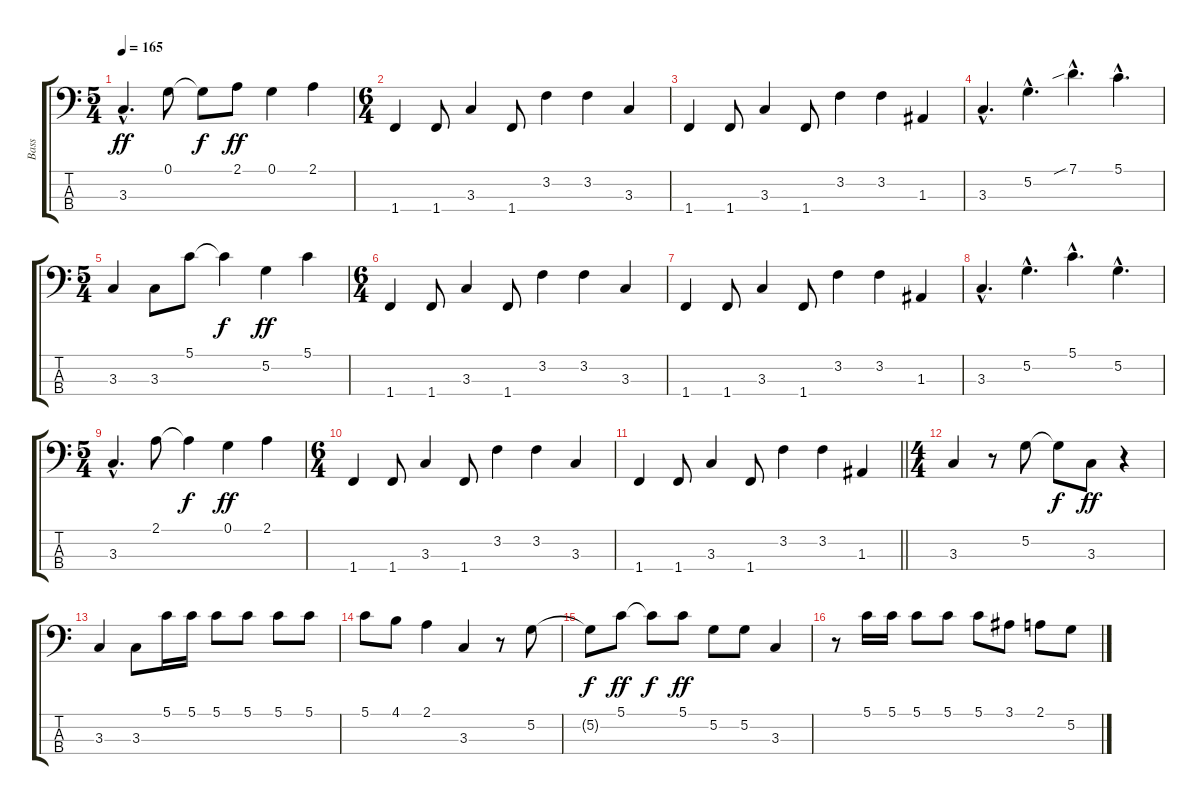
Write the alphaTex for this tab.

\track ("Bass" "Bass") {instrument electricbasspick}
\staff {score tabs}
\tuning (G2 D2 A1 E1) {hide}
\ts (5 4)
\tempo 165
\clef f4
\ks c
3.3{hac}.4{d dy ff} 0.1.8 0.1{t}.8{dy f} 2.1.8{dy ff} 0.1.4 2.1.4 |
\ts (6 4)
1.4.4 1.4.8 3.3.4 1.4.8 3.2.4 3.2.4 3.3.4 |
1.4.4 1.4.8 3.3.4 1.4.8 3.2.4 3.2.4 1.3.4 |
3.3{hac}.4{d} 5.2{hac}.4{d} 7.1{sib hac}.4{d} 5.1{hac}.4{d} |
\ts (5 4)
3.3.4 3.3.8 5.1.8 5.1{t}.4{dy f} 5.2.4{dy ff} 5.1.4 |
\ts (6 4)
1.4.4 1.4.8 3.3.4 1.4.8 3.2.4 3.2.4 3.3.4 |
1.4.4 1.4.8 3.3.4 1.4.8 3.2.4 3.2.4 1.3.4 |
3.3{hac}.4{d} 5.2{hac}.4{d} 5.1{hac}.4{d} 5.2{hac}.4{d} |
\ts (5 4)
3.3{hac}.4{d} 2.1.8 2.1{t}.4{dy f} 0.1.4{dy ff} 2.1.4 |
\ts (6 4)
1.4.4 1.4.8 3.3.4 1.4.8 3.2.4 3.2.4 3.3.4 |
\barLineRight lightlight
1.4.4 1.4.8 3.3.4 1.4.8 3.2.4 3.2.4 1.3.4 |
\ts (4 4)
3.3.4 r.8 5.2.8 5.2{t}.8{dy f} 3.3.8{dy ff} r.4 |
3.3.4 3.3.8 5.1.16 5.1.16 5.1.8 5.1.8 5.1.8 5.1.8 |
5.1.8 4.1.8 2.1.4 3.3.4 r.8 5.2.8 |
5.2{t}.8{dy f} 5.1.8{dy ff} 5.1{t}.8{dy f} 5.1.8{dy ff} 5.2.8 5.2.8 3.3.4 |
r.8 5.1.16 5.1.16 5.1.8 5.1.8 5.1.8 3.1.8 2.1.8 5.2.8
